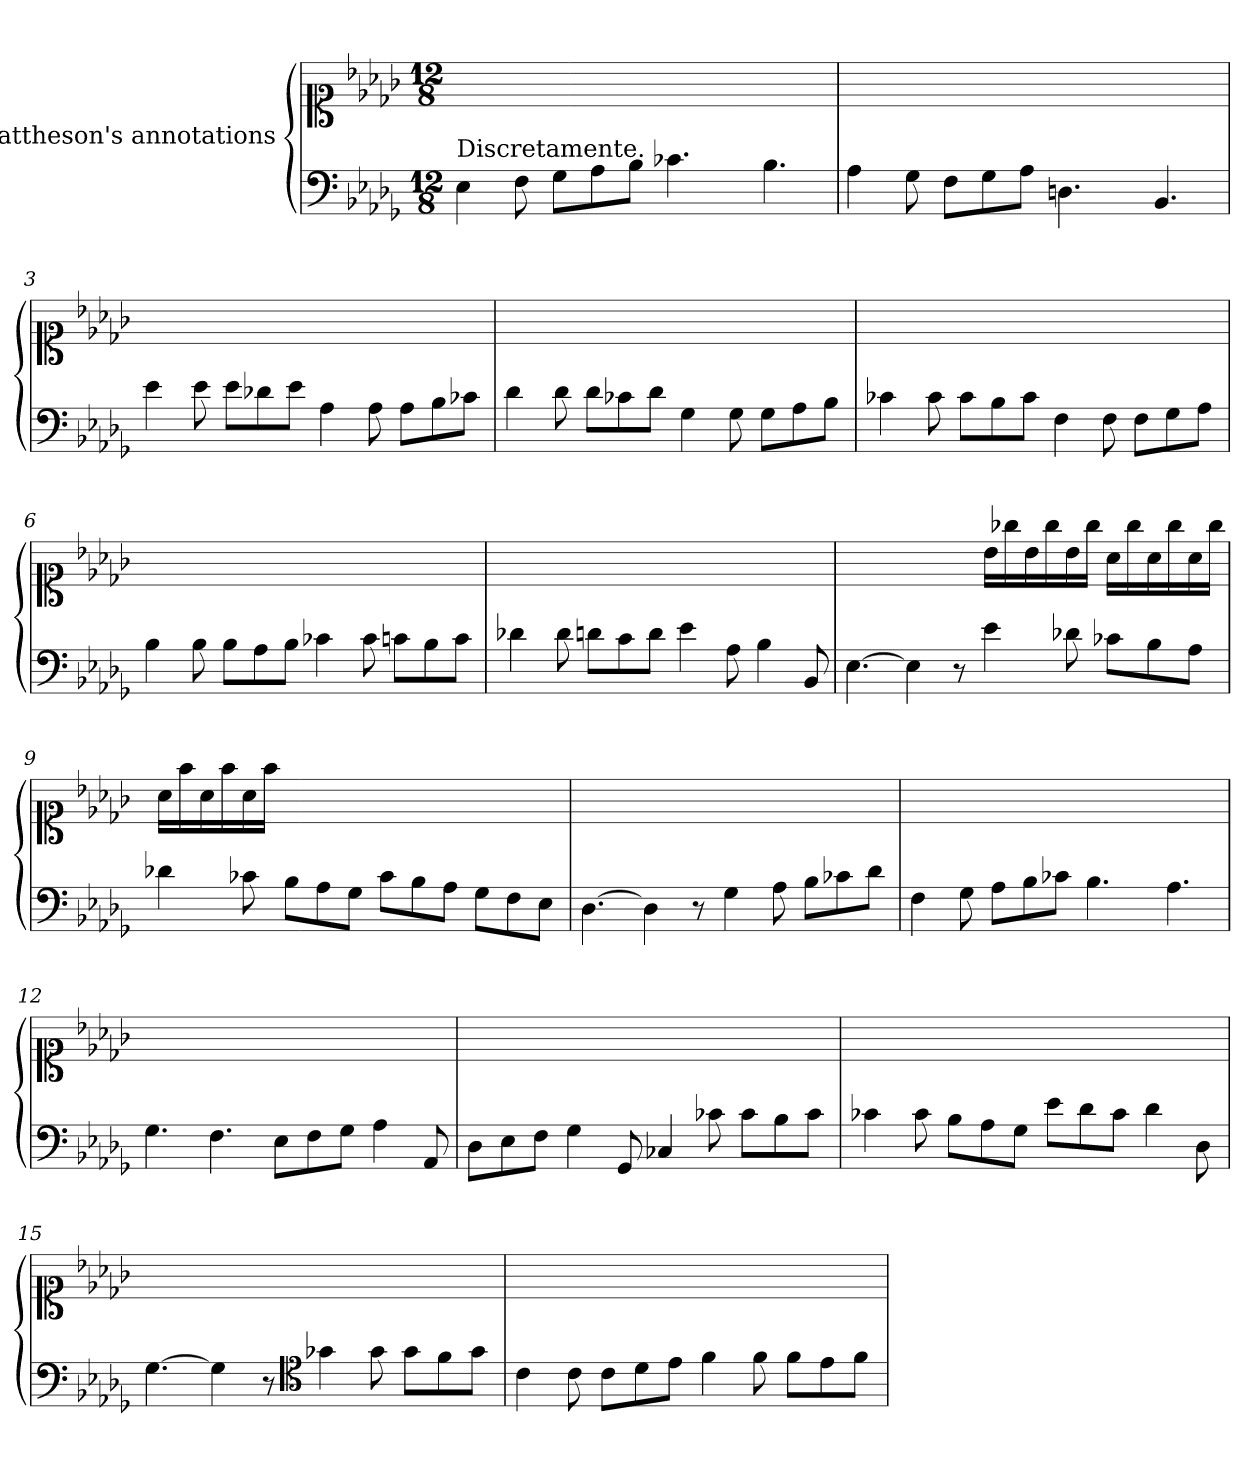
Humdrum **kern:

**kern	**kern
*part2	*part1
*staff2	*staff1
*	*I"Mattheson's annotations
*clefF4	*clefC1
*k[b-e-a-d-g-]	*k[b-e-a-d-g-]
*b-:	*b-:
*M12/8	*M12/8
=1	=1
!LO:TX:t=Discretamente.	!
4E-\	1ryy
8F\	.
8G-\L	.
8A-\	.
8B-\J	.
4.c-X\	.
.	2ryy
4.B-\	.
=2	=2
4A-\	1ryy
8G-\	.
8F\L	.
8G-\	.
8A-\J	.
4.Dn\	.
.	2ryy
4.BB-/	.
=3	=3
4e-\	1ryy
8e-\	.
8e-\L	.
8d-X\	.
8e-\J	.
4A-\	.
8A-\	2ryy
8A-\L	.
8B-\	.
8c-X\J	.
=4	=4
4d-\	1ryy
8d-\	.
8d-\L	.
8c-X\	.
8d-\J	.
4G-\	.
8G-\	2ryy
8G-\L	.
8A-\	.
8B-\J	.
!!LO:LB:g=z
=5	=5
4c-X\	1ryy
8c-\	.
8c-\L	.
8B-\	.
8c-\J	.
4F\	.
8F\	2ryy
8F\L	.
8G-\	.
8A-\J	.
=6	=6
4B-\	1ryy
8B-\	.
8B-\L	.
8A-\	.
8B-\J	.
4c-X\	.
8c-\	2ryy
8cn\L	.
8B-\	.
8c\J	.
=7	=7
4d-X\	1ryy
8d-\	.
8dn\L	.
8c\	.
8d\J	.
4e-\	.
8A-\	2ryy
4B-\	.
8BB-/	.
=8	=8
[4.E-\	2.ryy
4E-\]	.
8r	.
4e-\	16b-\LL
.	16gg-X\
.	16b-\
.	16gg-\
8d-X\	16b-\
.	16gg-\JJ
8c-X\L	16a-\LL
.	16gg-\
8B-\	16a-\
.	16gg-\
8A-\J	16a-\
.	16gg-\JJ
=9	=9
4d-X\	16a-\LL
.	16ff\
.	16a-\
.	16ff\
8c-X\	16a-\
.	16ff\JJ
8B-\L	2ryy
8A-\	.
8G-\J	.
8c-\L	.
8B-\	4ryy
8A-\J	.
8G-\L	4.ryy
8F\	.
8E-\J	.
=10	=10
[4.D-\	1ryy
4D-\]	.
8r	.
4G-\	.
8A-\	2ryy
8B-\L	.
8c-X\	.
8d-\J	.
!!LO:LB:g=z
=11	=11
4F\	1ryy
8G-\	.
8A-\L	.
8B-\	.
8c-X\J	.
4.B-\	.
.	2ryy
4.A-\	.
=12	=12
4.G-\	1ryy
4.F\	.
8E-\L	.
8F\	.
8G-\J	2ryy
4A-\	.
8AA-/	.
=13	=13
8D-\L	1ryy
8E-\	.
8F\J	.
4G-\	.
8GG-/	.
4C-X/	.
8c-X\	2ryy
8c-\L	.
8B-\	.
8c-\J	.
=14	=14
4c-X\	1ryy
8c-\	.
8B-\L	.
8A-\	.
8G-\J	.
8e-\L	.
8d-\	.
8c-\J	2ryy
4d-\	.
8D-\	.
!!LO:LB:g=z
=15	=15
[4.G-\	1ryy
4G-\]	.
8r	.
*clefC4	*
4g-X\	.
8g-\	2ryy
8g-\L	.
8f\	.
8g-\J	.
=16	=16
4c\	1ryy
8c\	.
8c\L	.
8d-\	.
8e-\J	.
4f\	.
8f\	2ryy
8f\L	.
8e-\	.
8f\J	.
=	=
*-	*-
